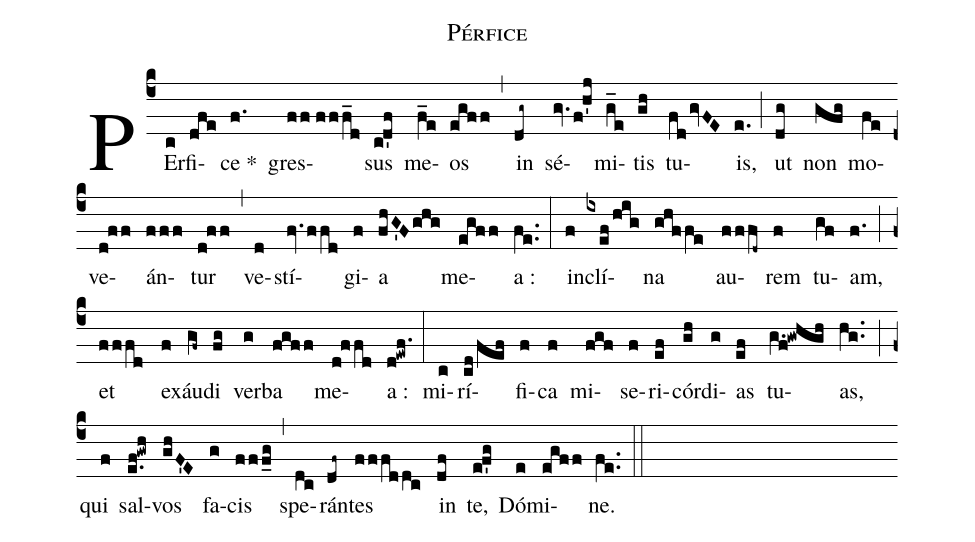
name:Pérfice;
%%
(c4) PEr(c)fi(dfe)ce *(f.) gres(ff//fff_d)sus(c!d'f) me(f_e)os(egff) (,)
in(dg~) sé(gv.f!h'j)mi(g_e)tis(gh) tu(fdgvFE)is,(e.) (;)
ut(dg) non(gfg) mo(fe)ve(d!ff)án(fff)tur(d!ff) (,)
ve(d)stí(fv.ffd)gi(f)a(fhG'Fghg) me(egff)a :(fe..) (:)
in(f)clí(ixef/hig)na(ghffe) au(fffd~)rem(f) tu(gf)am,(f.) (;)
et(fffd) ex(f)áu(gf~)di(fg) ver(g)ba(fgff) me(d!ffd)a :(d!ewf.) (:)
mi(c)rí(cd/fef)fi(f)ca(f) mi(fgf)se(f)ri(ef)cór(gh)di(g)as(ef) tu(g.f!gwhgh)as,(hg..) (;)
qui(f) sal(e.f!gwh)vos(ghF'E) fa(g)cis(fff_g) (,)
spe(dc)rán(df~)tes(fffddc) in(df) te,(e!f'g) Dó(e)mi(egff)ne.(fe..) (::)
